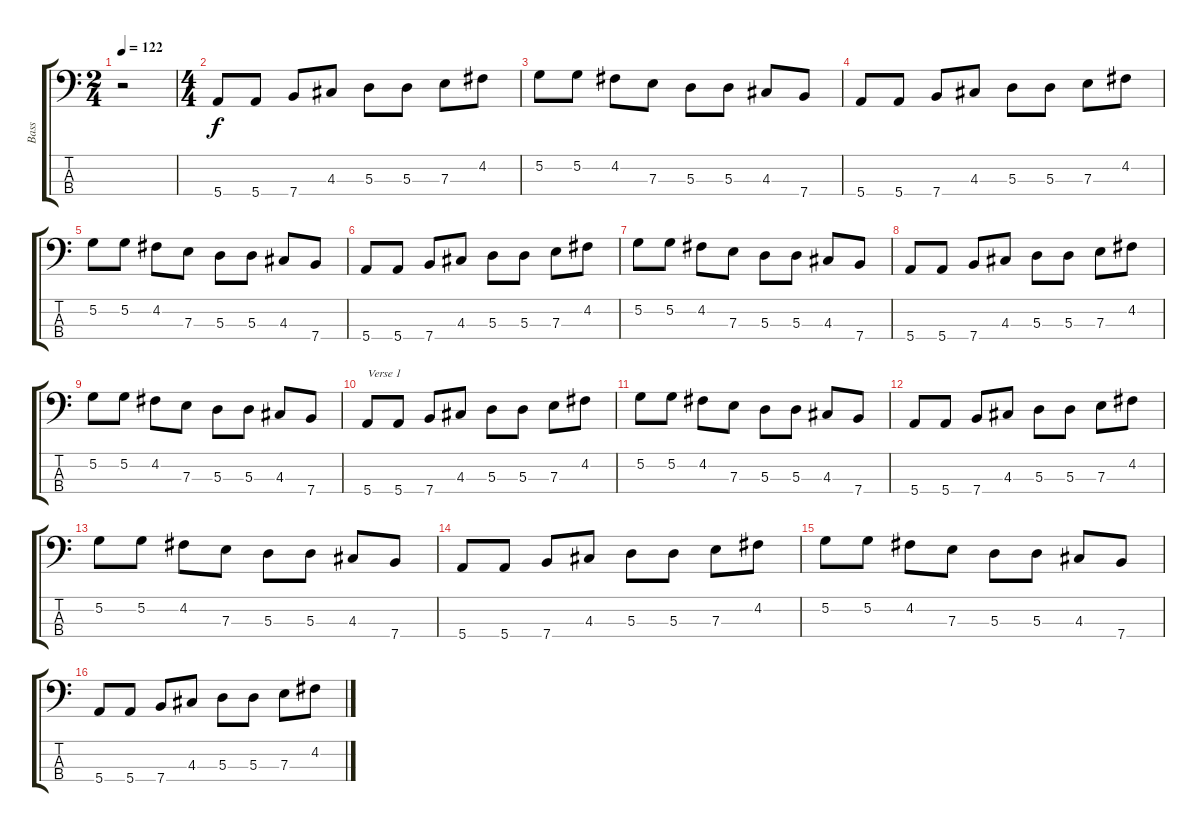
\track ("Bass" "Bass") {instrument electricbasspick}
\staff {score tabs}
\tuning (G2 D2 A1 E1) {hide}
\ts (2 4)
\tempo 122
\clef f4
\ks c
r.2{dy f instrument electricbasspick} |
\ts (4 4)
5.4.8 5.4.8 7.4.8 4.3.8 5.3.8 5.3.8 7.3.8 4.2.8 |
5.2.8 5.2.8 4.2.8 7.3.8 5.3.8 5.3.8 4.3.8 7.4.8 |
5.4.8 5.4.8 7.4.8 4.3.8 5.3.8 5.3.8 7.3.8 4.2.8 |
5.2.8 5.2.8 4.2.8 7.3.8 5.3.8 5.3.8 4.3.8 7.4.8 |
5.4.8 5.4.8 7.4.8 4.3.8 5.3.8 5.3.8 7.3.8 4.2.8 |
5.2.8 5.2.8 4.2.8 7.3.8 5.3.8 5.3.8 4.3.8 7.4.8 |
5.4.8 5.4.8 7.4.8 4.3.8 5.3.8 5.3.8 7.3.8 4.2.8 |
5.2.8 5.2.8 4.2.8 7.3.8 5.3.8 5.3.8 4.3.8 7.4.8 |
5.4.8{txt "Verse 1"} 5.4.8 7.4.8 4.3.8 5.3.8 5.3.8 7.3.8 4.2.8 |
5.2.8 5.2.8 4.2.8 7.3.8 5.3.8 5.3.8 4.3.8 7.4.8 |
5.4.8 5.4.8 7.4.8 4.3.8 5.3.8 5.3.8 7.3.8 4.2.8 |
5.2.8 5.2.8 4.2.8 7.3.8 5.3.8 5.3.8 4.3.8 7.4.8 |
5.4.8 5.4.8 7.4.8 4.3.8 5.3.8 5.3.8 7.3.8 4.2.8 |
5.2.8 5.2.8 4.2.8 7.3.8 5.3.8 5.3.8 4.3.8 7.4.8 |
5.4.8 5.4.8 7.4.8 4.3.8 5.3.8 5.3.8 7.3.8 4.2.8
